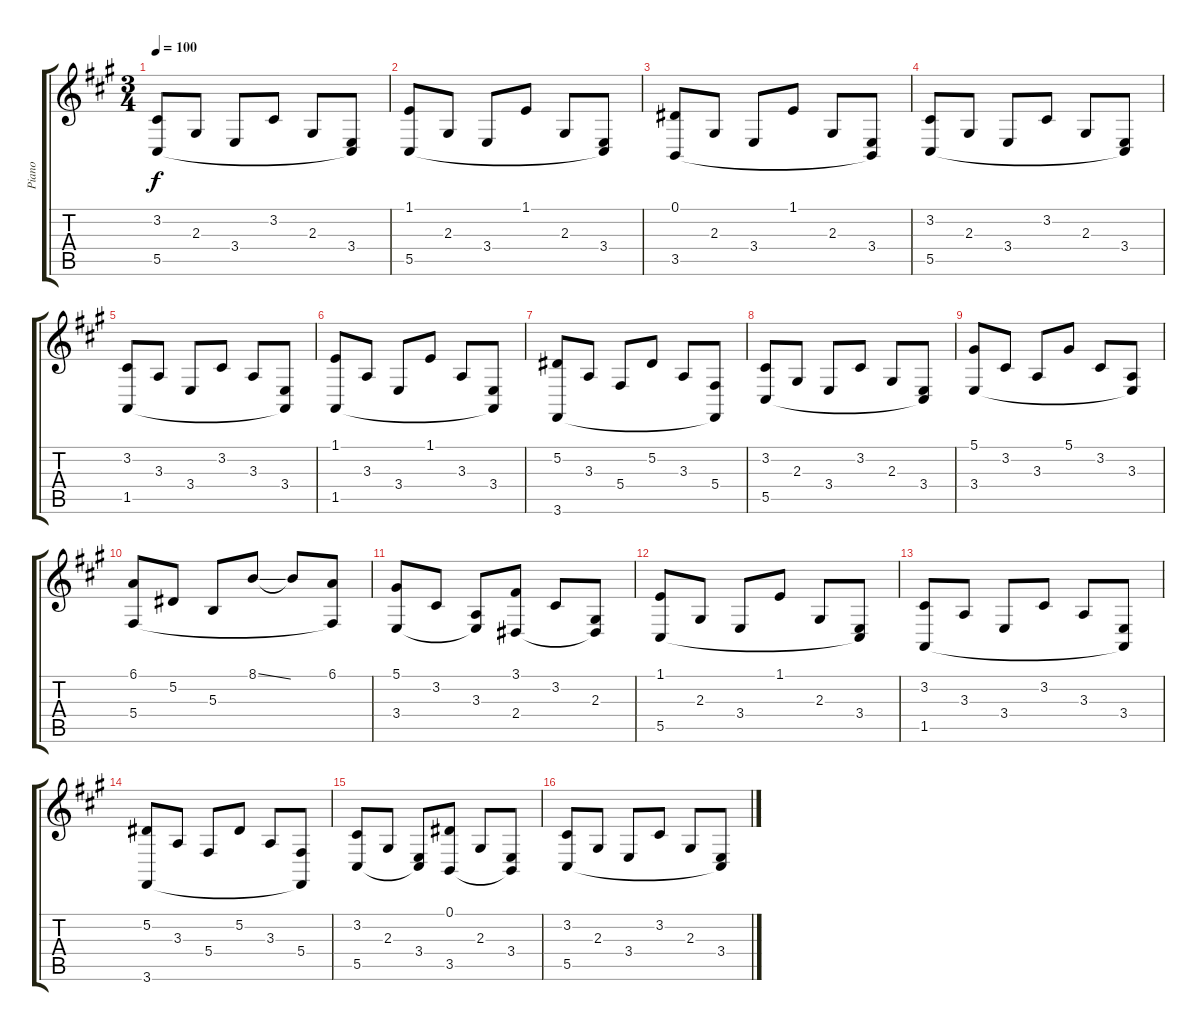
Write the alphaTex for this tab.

\track ("Piano" "Piano") {instrument acousticgrandpiano}
\staff {score tabs}
\tuning (Eb4 Bb3 Gb3 Db3 Ab2 Eb2) {hide}
\ts (3 4)
\tempo 100
\clef g2
\ks f#minor
(3.2 5.5).8{dy f} 2.3.8 3.4.8 3.2.8 2.3.8 (3.4 5.5{t}).8 |
(1.1 5.5).8 2.3.8 3.4.8 1.1.8 2.3.8 (3.4 5.5{t}).8 |
(0.1 3.5).8 2.3.8 3.4.8 1.1.8 2.3.8 (3.4 3.5{t}).8 |
(3.2 5.5).8 2.3.8 3.4.8 3.2.8 2.3.8 (3.4 5.5{t}).8 |
(3.2 1.5).8 3.3.8 3.4.8 3.2.8 3.3.8 (3.4 1.5{t}).8 |
(1.1 1.5).8 3.3.8 3.4.8 1.1.8 3.3.8 (3.4 1.5{t}).8 |
(5.2 3.6).8 3.3.8 5.4.8 5.2.8 3.3.8 (5.4 3.6{t}).8 |
(3.2 5.5).8 2.3.8 3.4.8 3.2.8 2.3.8 (3.4 5.5{t}).8 |
(5.1 3.4).8 3.2.8 3.3.8 5.1.8 3.2.8 (3.3 3.4{t}).8 |
(6.1 5.4).8 5.2.8 5.3.8 8.1{ss}.8 8.1{t}.8 (6.1 5.4{t}).8 |
(5.1 3.4).8 3.2.8 (3.3 3.4{t}).8 (3.1 2.4).8 3.2.8 (2.3 2.4{t}).8 |
(1.1 5.5).8 2.3.8 3.4.8 1.1.8 2.3.8 (3.4 5.5{t}).8 |
(3.2 1.5).8 3.3.8 3.4.8 3.2.8 3.3.8 (3.4 1.5{t}).8 |
(5.2 3.6).8 3.3.8 5.4.8 5.2.8 3.3.8 (5.4 3.6{t}).8 |
(3.2 5.5).8 2.3.8 (3.4 5.5{t}).8 (0.1 3.5).8 2.3.8 (3.4 3.5{t}).8 |
(3.2 5.5).8 2.3.8 3.4.8 3.2.8 2.3.8 (3.4 5.5{t}).8
